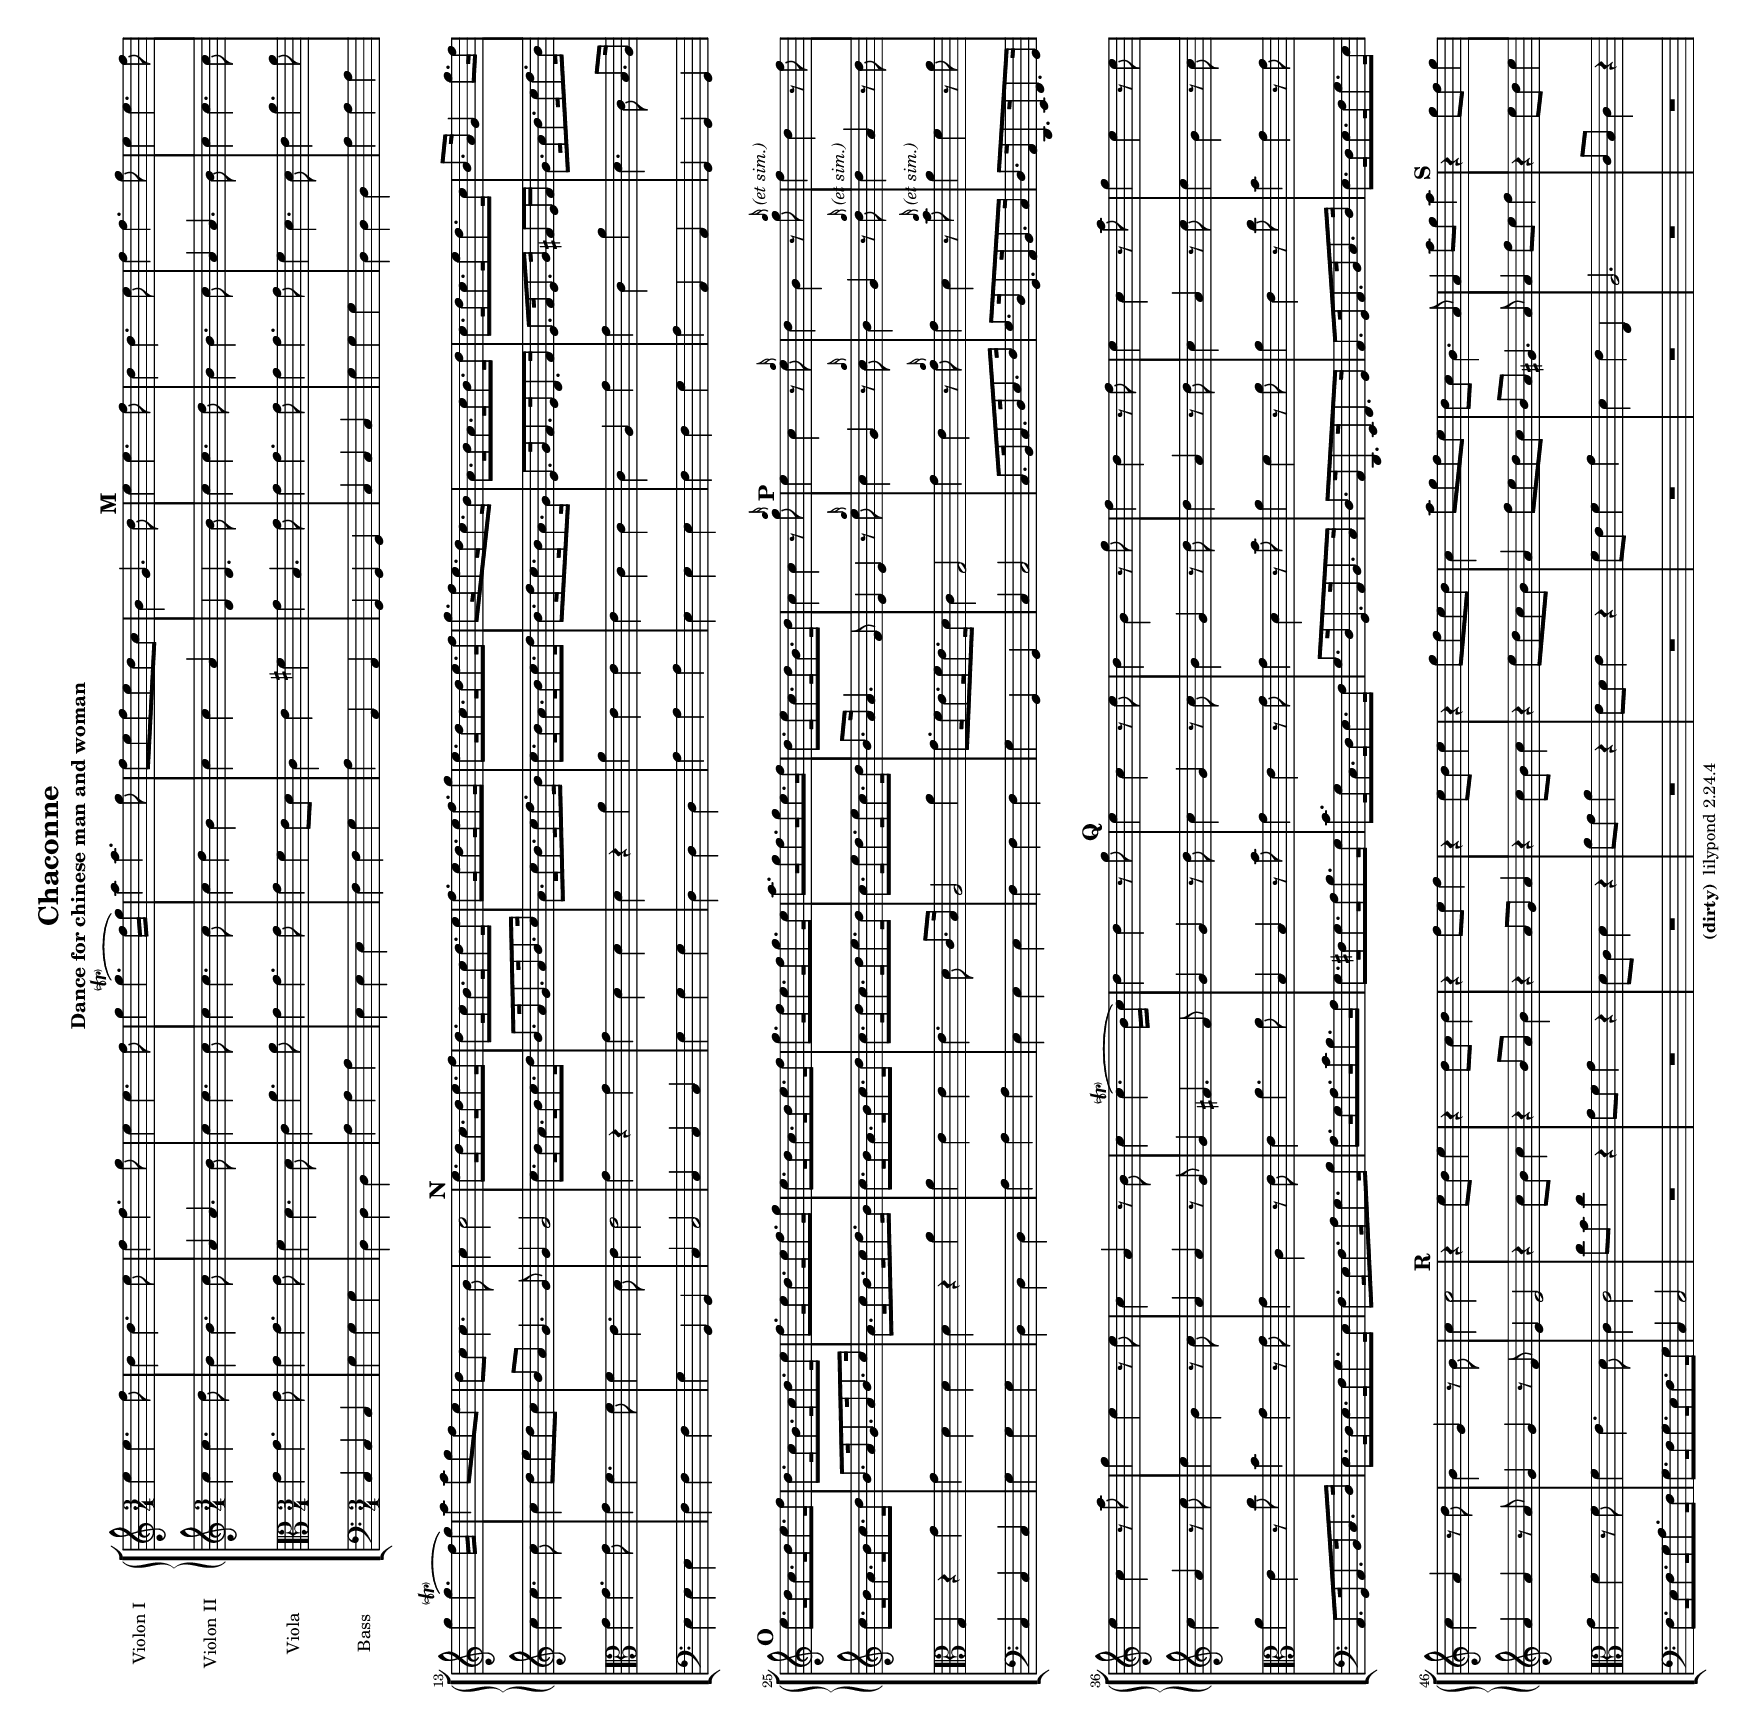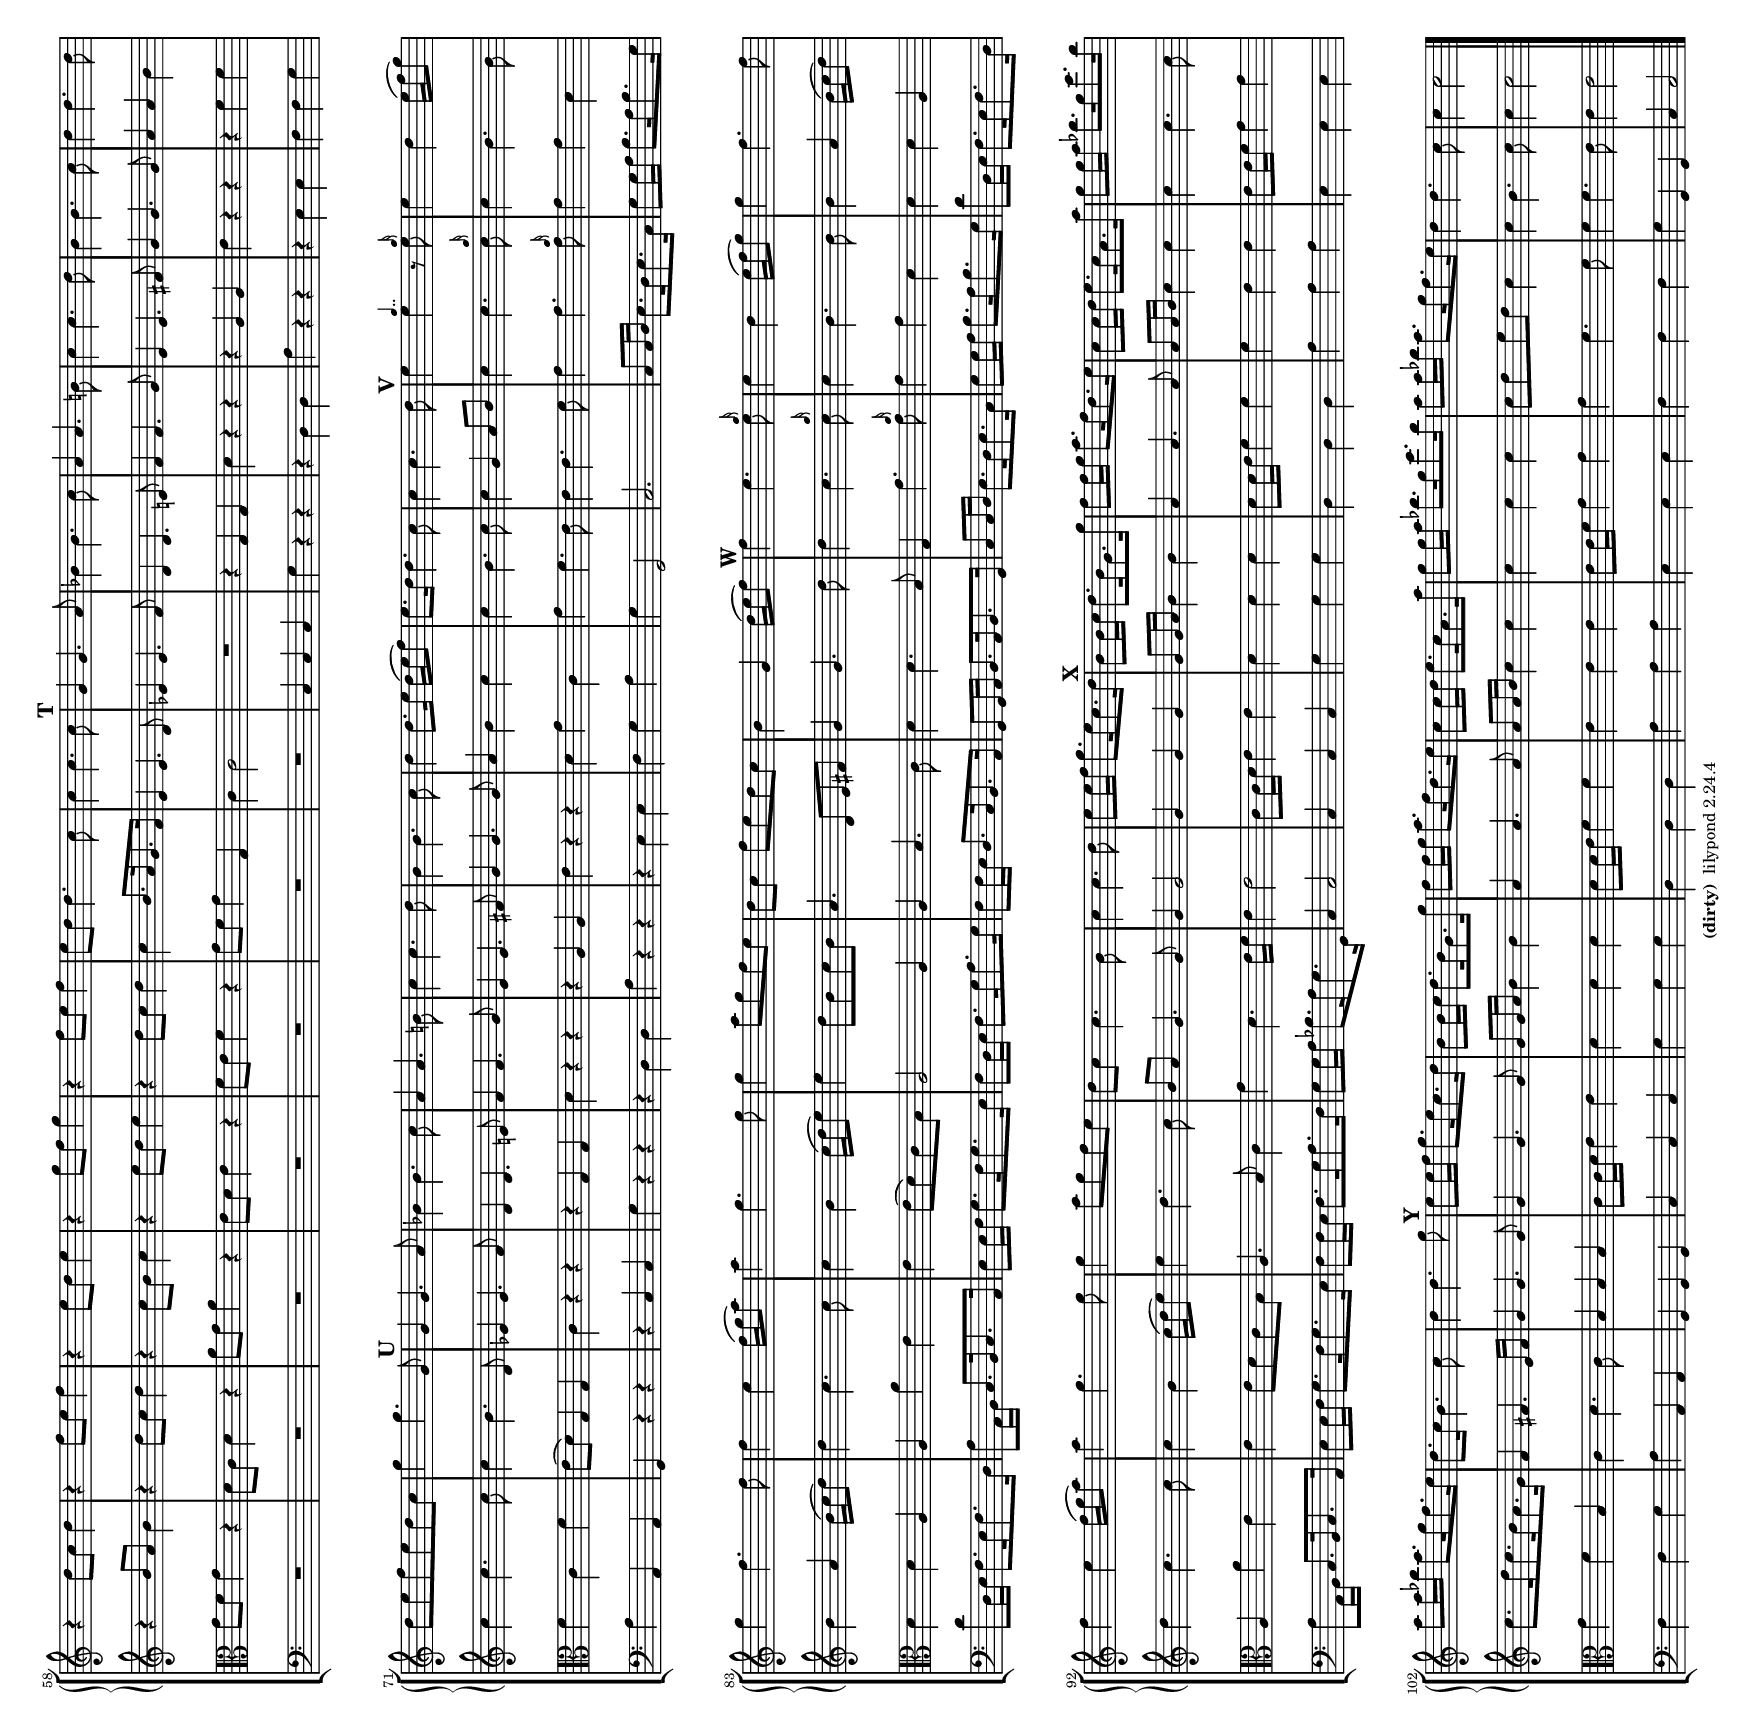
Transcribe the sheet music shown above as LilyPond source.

\version "2.18.2"

\include "../../general.ily"
\include "../../a3-297x297.ily"

breaks = {}

#(set-global-staff-size 15)
\version "2.18.2"

\header {
  title = "Chaconne"
  subtitle = "Dance for chinese man and woman"
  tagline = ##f
}

global = {
  \key c \major
  \time 3/4
}

violinI = \relative c'' {
  \global
  e4 e4. f8
  d4 d4. e8
  f4 f4. g8
  e4 e4. f8
  g4 g4.-\parenthesize\trill( f16 g)
  a4 a4. g8
  f e f e d c
  
  b4 g4. d'8
  e4 e4. f8
  d4 d4. e8
  f4 f4. g8
  e4 e4. f8
  g4 g4.-\parenthesize\trill( f16 g)
  a4 a8 g f e
  d c c4. b8
  
  c4 c2
  e8.[ d16 c8. d16 e8. f16]
  d8.[ c16 b8. c16 d8. e16]
  f8.[ e16 d8. e16 f8. g16]
  e8.[ d16 c8. d16 e8. f16]
  g8.[ f16 e8. d16 c8. b16]
  
  
  a8.[ b16 a8. c16 b8. d16]
  c8.[ d16 c8. e16 d8. c16]
  b8. a16 g4 g'8. f16
  e8.[ d16 c8. d16 e8. f16]
  d8.[ c16 b8. c16 d8. e16]
  f8.[ e16 d8. e16 f8. g16]
  
  e8.[ d16 c8. d16 e8. f16]
  g8.[ f16 e8. f16 g8. e16]
  a8.[ g16 f8. g16 e8. f16]
  d8.[ e16 c8. d16 b8. d16]
  c4 c r8 g'^\markup { \fontsize #-3 \note #"16" #1 }
  e4 c r8 e8^\markup { \fontsize #-3 \note #"16" #1 }
  
  d4 b r8 g'^\markup { \fontsize #-3 \note #"16" #1 \italic "(et sim.)" }
  f4 d r8 f
  e4 c r8 a'
  g4 e r8 e
  c4 a r8 b
  c4 c4.-\parenthesize \trill( b16 c)
  
  
  d4 d r8 g
  e4 c r8 e
  d4 b r8 g'
  f4 d r8 f
  e4 c r8 a'
  g4 e r8 e
  
  c4 a r8 d
  b4 g r8 b
  c4 c2
  r4 e8 d e4
  r d8 c d4
  r f8 e f4
  r e8 d e4
  
  r g8 f e d
  c4 a'8 g f e 
  d c b4. a8
  a4 a'8 g a4
  r g8 f g4
  r d8 c d4
  r f8 e f4
  
  
  r e8 d e4
  r g8 f g4
  r f8 e f4
  e8 d d4. c8
  c4 c4. c8
  g4 g4. a8
  bes4 bes4. c8
  
  a4 a4. b!8
  c4 c4. d8
  b4 b4. c8
  d4 d4. d8
  d e f e d c
  g'4 g4. g,8
  g4 g4. a8
  bes4 bes4. c8
  
  a4 a4. b!8
  c4 c4. d8
  b4 b4. c8
  d4 d8. e16 d( e f8)
  e8. d16 d4. c8
  c4 c4. d8
  e4 e^\markup { \fontsize #-3 \note #"4.." #1 } r8 e^\markup { \fontsize #-3 \note #"16" #1 }
  
  
  e4 d e16( f g8)
  g4 f4. f8
  f4 e f16( g a8)
  a4 g4. g8
  g4 a8 g f e
  
  d[ c] f e d c
  b4 g d'16( e f8)
  f4 e4. e8^\markup { \fontsize #-3 \note #"16" #1 }
  e4 d e16( f g8)
  g4 f4. f8
  
  f4 e f16( g a8)
  a4 g4. g8
  g4 a8 g f e
  d c c4. b8
  c4 c4. d8
  
  
  e8 e16 f g8.[ e16 c8. d16]
  b8 b16 c d8.[ b16 g8. g'16]
  f8 f16 g a8.[ f16 d8. e16]
  c8 c16 d e8.[ c16 a8. a'16]
  g8 g16 a bes8.[ g16 c8. bes16]
  
  a8 a16 bes a8.[ g16 f8. e16]
  d8. c16 b4. c8
  d4 d4. g8
  e8 e16 f g8.[ e16 c8. d16]
  b8 b16 c d8.[ b16 g8. g'16]
  
  f8 f16 g a8.[ f16 d8. e16]
  c8 c16 d e8.[ c16 a8. a'16]
  g8 g16 a bes8.[ g16 c8. bes16]
  a8 a16 bes a8.[ g16 f8. e16]
  d4 d4. c8
  c4 c2 \bar "|."
}

violinII = \relative c'' {
  \global
  c4 c4. d8
  b4 b4. c8
  a4 a4. b8
  c4 c4. c8
  c4 c4. c8
  c4 d b
  c c a
  
  d,4 d4. b'8
  c4 c4. d8
  b4 b4. c8
  a4 a4. b8
  c4 c4. c8
  c4 c4. c8
  c4 d8 e d c
  b a g4. g8
  
  g4 g2
  c8.[ b16 a8. b16 c8. d16]
  b8.[ a16 g8. a16 b8. c16]
  a8.[ c16 b8. c16 d8. b16]
  c8.[ b16 a8. b16 c8. d16]
  b8.[ d16 c8. b16 a8. g16] \noBreak
  
  e8.[ g16 f8. e16 d8. f16] \noBreak
  e8.[ f16 e8. g16] fis8 e16 fis]
  g8.[ a16 b8. c16 d8. b16]
  c8.[ b16 a8. b16 c8. d16]
  b8.[ a16 g8. a16 b8. c16]
  a8.[ c16 b8. c16 d8. b16]
  
  c8.[ b16 a8. b16 c8. d16]
  c8.[ d16 c8. d16 e8. d16]
  c8.[ e16 d8. e16 c8. d16]
  b8. a16 a4.f8
  e4 e r8 e'^\markup { \fontsize #-3 \note #"16" #1 }
  c4 g r8 c^\markup { \fontsize #-3 \note #"16" #1 }
  
  b4 g r8 d'^\markup { \fontsize #-3 \note #"16" #1 \italic "(et sim.)" }
  d4 a r8 d
  c4 a r8 e'
  e4 b r8 c
  a4 a r8 g
  g4 fis4. fis8
  
  
  g4 g r8 d'
  c4 g r8 c
  b4 g r8 d'
  d4 a r8 d
  c4 a r8 e' 
  e4 b r8 c
  
  a4 a r8 a
  g4 g r8 f
  e4 e2
  r4 c'8 b c4
  r b8 a b4
  r a8 g a4
  r c8 b c4
  
  r e8 d c b
  a4 f'8 e d c
  b a gis4. a8
  a4 f'8 e f4
  r e8 d e4
  r b8 a b4
  r d8 c d4
  
  
  r c8 b c4
  r e8 d e4
  r d8 c d4
  c b8.[ a16 g8. f16]
  e4 e4. d8
  ees4 ees4. f8
  d4 d4. e!8
  
  f4 f4. g8
  e4 e4. fis8
  g4 g4. g8
  a4 a b
  c c4. c8
  c4 b4. d,8
  ees4 ees4. f8
  d4 d4. e!8
  
  f4 f4. g8
  e4 e4. fis8 
  g4 g4. g8
  a4 b c
  c b4. c8
  c4 g a8 b
  c4 c4. c8^\markup { \fontsize #-3 \note #"16" #1 }
  
  
  c4 b4. b8
  b4 a b16( c d8)
  d4 c4. c8
  c4 b c16( d e8)
  e4 d8 b c b
  
  a4. d,8 e fis
  g4 g4. d'8
  d4 c4. c8^\markup { \fontsize #-3 \note #"16" #1 }
  c4 b4. b8
  b4 a b16( c d8)
  
  d4 c4. c8 
  c4 b c16( d e8) 
  e4 d4. c8
  b a g4. g8
  g4 g2
  
  
  g4 g g
  g8 g16 a b4 b
  a a4. a8
  a a16 b c4 c
  c c4. c8
  
  c8.[ d16 c8. b16 a8. g16]
  f4 fis4. e16 fis
  g4 g4. g8
  g4 g4. g8
  g8 g16 a b4 b
  
  a4 a4. a8
  a a16 b c4 c
  c c c
  c8 d e d c4
  c b4. c8
  c4 c2 \bar "|."
}

viola = \relative c'' {
  \global
  g4 g4. g8
  g4 g4. g8
  f4 d4. d8
  e4 a4. a8
  g4 g4. g8
  g4 f e8 d
  c4 e fis
  
  g4 b,4. g'8
  g4 g4. g8
  g4 g4. g8
  f4 d4. d8
  e4 a4. a8
  g4 g4. g8
  g4 f4. f8
  f4 e4. d8
  
  e4 e2
  g4 r g
  g d d
  d r a'
  a e e
  e c c
  
  
  c4 a g'
  g c, a'
  d,4. c8 b8. a16
  g4 r g'
  g d d
  d r a'
  
  a e e
  e4. d8 c8. b16
  a2 a'4
  g8.[ f16 e8. f16 e8. d16]
  c4 g2
  g'4 e r8 g^\markup { \fontsize #-3 \note #"16" #1 }
  
  g4 d r8 b'^\markup { \fontsize #-3 \note #"16" #1 \italic "(et sim.)" }
  a4 f r8 a
  a4 e r8 c'
  b4 g r8 g
  g4 c, r8 e
  e4 a4. a8
  
  
  b,4 b r8 b'
  g4 e r8 g
  g4 d r8 b'
  a4 f r8 a
  a4 e r8 c'
  b4 g r8 g
  
  g4 f r8 f
  f4 e4. d8
  c4 c2
  c'8 b c4 r
  g8 f g4 r
  d8 c d4 r
  a'8 g a4 r
  
  e8 d e4 r
  f8 e f4 g
  d e e,
  a2.
  c8 b c4 r
  g'8 f g4 r
  d8 c d4 r
  
  
  a'8 g a4 r
  e8 d e4 r
  f8 e f4 r
  g8 f g4 g,
  c c2
  R2.
  r4 g g
  
  d'4 r r
  r a a
  e' r r
  r f f
  f c f
  e8( d) g,4 g
  c r r
  r g g
  
  d' r r
  r a a
  e' r r 
  d g c,
  g' f4. e8
  e4 e4. f8
  g4 g4. g8^\markup { \fontsize #-3 \note #"16" #1 }
  
  
  g4 g d
  d d a
  a a' e
  e e8( d) c b
  a2 a4
  
  a b4. c8
  d4 d4. b8
  g4 g'4. g8^\markup { \fontsize #-3 \note #"16" #1 }
  g4 g d
  d d a
  
  a a' e
  e e8 d c b
  a4. b8 c4
  g' d4. e16 f
  e4 e2
  
  
  c8 c16 d e4 e
  d d d
  d8 d16 e f4 f
  f e e
  e8 e16 f g4 g
  
  g f b,
  c d4. c8
  b4 b b
  c8 c16 d e4 e
  d d d
  
  d8 d16 e f4 f
  e e e
  e8 e16 f g4 g
  g f4. f8
  f4 f4. e8
  e4 e2 \bar "|."
}

bass = \relative c {
  \global
  c4 c c
  g' g g
  d d d
  a' a a
  e e e
  f f g
  a a, a
  
  g g g
  c c c
  g' g g
  d d d
  a' a a 
  e e e
  f f f
  g g, g
  
  c c2
  c4 c c
  g' g g
  d d d
  a' a a
  e e e
  
  
  f f g
  a a, a
  g g g
  c c c
  g' g g
  d d d
  
  a' a a
  e e e
  f f f
  g g , g
  c c2
  c8.[ b16 c8. d16 e8. f16]
  
  g8.[ d16 g,8. a16 b8. c16]
  d8.[ a16 d,8. e16 f8. g16]
  a8.[ g16 a8. b16 c8. d16]
  e8.[ d16 e8. f16 g8. e16]
  f8.[ e16 f8. a16 g8. b16]
  a8.[ g16 a8. c16 b8. a16]
  
  
  g8.[ fis16 g8. a16 b8. g16]
  c8.[ g16 c,8. d16 e8. f16]
  g8.[ d16 g,8. a16 b8. c16]
  d8.[ a16 d,8. e16 f8. g16]
  a8.[ g16 a8. b16 c8. d16]
  e8.[ d16 e8. f16 g8. e16]
  
  f8.[ e16 f8. g16 a8. f16]
  g8.[ f16 g8. e16 f8. g16]
  c,4 c2
  R2.*16
  c4 c c
  g' r r
  
  r d d
  a' r r
  r e e
  f f g
  a a, a
  g r r
  r c c
  g' r r
  
  r d d
  a' r r
  r e e
  f g a
  g g,2
  c2.
  c8 c16 d e8.[ d16 e8. c16]
  
  
  g'8 g16 a b8.[ a16 b8. g16]
  d'8 d,16 e f8.[ e16 f8. d16]
  a'8 a,16 b c8.[ b16 c8. a16]
  e'8 e16 f g8.[ f16 g8. e16]
  f8 d16 e f8.[ g16 a8. g16]
  
  f8 f16 e d8.[ c16 b8. a16]
  g8 g16 a b8.[ a16 b8. g16]
  c8 c16 d e8.[ d16 e8. c16]
  g'8 g16 a b8.[ a16 b8. g16]
  d'8 d,16 e f8.[ e16 f8. d16]
  
  a'8 a,16 b c8.[ b16 c8. a16]
  e'8 e16 f g8.[ f16 g8. e16]
  f8 f16 e f8.[ g16 a8. f16]
  g8 g16 a bes8.[ a16 g8. g,16]
  c4 c2
  
  
  c4 c c
  g' g g
  d d d
  a' a a
  e e e
  
  f f g
  a a, a
  g g g
  c c c
  g' g g
  
  d d d
  a' a a
  e e e
  f f f
  g g, g
  c c2 \bar "|."
}



lettres = {
  s2.*8 \mark #12
  s2.*8 \mark \default
  s2.*8 \mark \default
  s2.*8 \mark \default
  s2.*8 \mark \default
  s2.*8 \mark \default
  s2.*8 \mark \default
  s2.*8 \mark \default
  s2.*8 \mark \default
  s2.*8 \mark \default
  s2.*8 \mark \default
  s2.*9 \mark \default
  s2.*7 \mark \default
}

violinIPart = \new Staff \with {
  instrumentName = "Violon I"
} << \lettres \violinI >>

violinIIPart = \new Staff \with {
  instrumentName = "Violon II"
} \violinII

violaPart = \new Staff \with {
  instrumentName = "Viola"
} { \clef alto \viola }

bassPart = \new Staff \with {
  instrumentName = "Bass"
} << { \clef "bass" \bass } \breaks >>

\score {
  \new StaffGroup  
  <<
    \new GrandStaff <<
      \violinIPart
      \violinIIPart
    >>
    \violaPart
    \bassPart
  >>
  \layout { }
}

